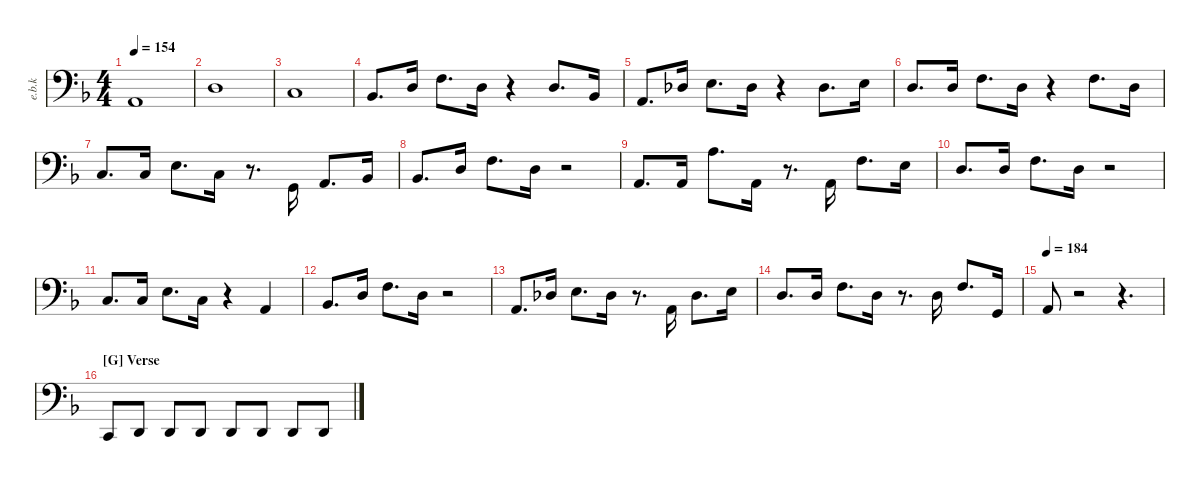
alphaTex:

\defaultSystemsLayout 4
\hideDynamics
\bracketExtendMode nobrackets
\otherSystemsTrackNameOrientation horizontal
\track ("Electric Bass Kool" "e.b.k") {instrument electricbassfinger}
\staff {score}
\tuning (F2 C2 G1 C1)
\ts (4 4)
\tempo 154
\clef f4
\ks dminor
9.4{acc forcenatural}.1{dy ff beam Up} |
14.4{acc forcenatural}.1{beam Down} |
12.4{acc forcenatural}.1{beam Up} |
10.4{acc b}.8{d beam Up} 7.3{acc forcenatural}.16{beam Up} 10.3{acc forcenatural}.8{d beam Down} 7.3{acc forcenatural}.16{beam Down} r.4{beam Down} 7.3{acc forcenatural}.8{d beam Up} 10.4{acc b}.16{beam Up} |
9.4{acc forcenatural}.8{d beam Up} 6.3{acc b}.16{beam Up} 9.3{acc forcenatural}.8{d beam Down} 6.3{acc b}.16{beam Down} r.4{beam Down} 6.3{acc b}.8{d beam Down} 9.3{acc forcenatural}.16{beam Down} |
7.3{acc forcenatural}.8{d beam Up} 7.3{acc forcenatural}.16{beam Up} 10.3{acc forcenatural}.8{d beam Down} 7.3{acc forcenatural}.16{beam Down} r.4{beam Down} 10.3{acc forcenatural}.8{d beam Down} 7.3{acc forcenatural}.16{beam Down} |
5.3{acc forcenatural}.8{d beam Up} 5.3{acc forcenatural}.16{beam Up} 9.3{acc forcenatural}.8{d beam Down} 5.3{acc forcenatural}.16{beam Down} r.8{d beam Down} 0.3{acc forcenatural}.16{beam Up} 2.3{acc forcenatural}.8{d beam Up} 3.3{acc b}.16{beam Up} |
10.4{acc b}.8{d beam Up} 7.3{acc forcenatural}.16{beam Up} 10.3{acc forcenatural}.8{d beam Down} 7.3{acc forcenatural}.16{beam Down} r.2{beam Down} |
9.4{acc forcenatural}.8{d beam Up} 9.4{acc forcenatural}.16{beam Up} 9.2{acc forcenatural}.8{d beam Down} 9.4{acc forcenatural}.16{beam Down} r.8{d beam Down} 9.4{acc forcenatural}.16{beam Up} 10.3{acc forcenatural}.8{d beam Down} 9.3{acc forcenatural}.16{beam Down} |
14.4{acc forcenatural}.8{d beam Up} 14.4{acc forcenatural}.16{beam Up} 17.4{acc forcenatural}.8{d beam Down} 14.4{acc forcenatural}.16{beam Down} r.2{beam Down} |
12.4{acc forcenatural}.8{d beam Up} 12.4{acc forcenatural}.16{beam Up} 16.4{acc forcenatural}.8{d beam Down} 12.4{acc forcenatural}.16{beam Down} r.4{beam Down} 9.4{acc forcenatural}.4{beam Up} |
10.4{acc b}.8{d beam Up} 7.3{acc forcenatural}.16{beam Up} 10.3{acc forcenatural}.8{d beam Down} 7.3{acc forcenatural}.16{beam Down} r.2{beam Down} |
9.4{acc forcenatural}.8{d beam Up} 6.3{acc b}.16{beam Up} 9.3{acc forcenatural}.8{d beam Down} 6.3{acc b}.16{beam Down} r.8{d beam Down} 9.4{acc forcenatural}.16{beam Up} 6.3{acc b}.8{d beam Down} 9.3{acc forcenatural}.16{beam Down} |
14.4{acc forcenatural}.8{d beam Up} 14.4{acc forcenatural}.16{beam Up} 17.4{acc forcenatural}.8{d beam Down} 14.4{acc forcenatural}.16{beam Down} r.8{d beam Down} 14.4{acc forcenatural}.16{beam Down} 17.4{acc forcenatural}.8{d beam Up} 7.4{acc forcenatural}.16{beam Up} |
\tempo 184
9.4{acc forcenatural}.8{beam Up} r.2{beam Up} r.4{d beam Up} |
\section ("G" "Verse")
0.4{acc forcenatural}.8{beam Up} 2.4{acc forcenatural}.8{beam Up} 2.4{acc forcenatural}.8{beam Up} 2.4{acc forcenatural}.8{beam Up} 2.4{acc forcenatural}.8{beam Up} 2.4{acc forcenatural}.8{beam Up} 2.4{acc forcenatural}.8{beam Up} 2.4{sl acc forcenatural}.8{beam Up}
